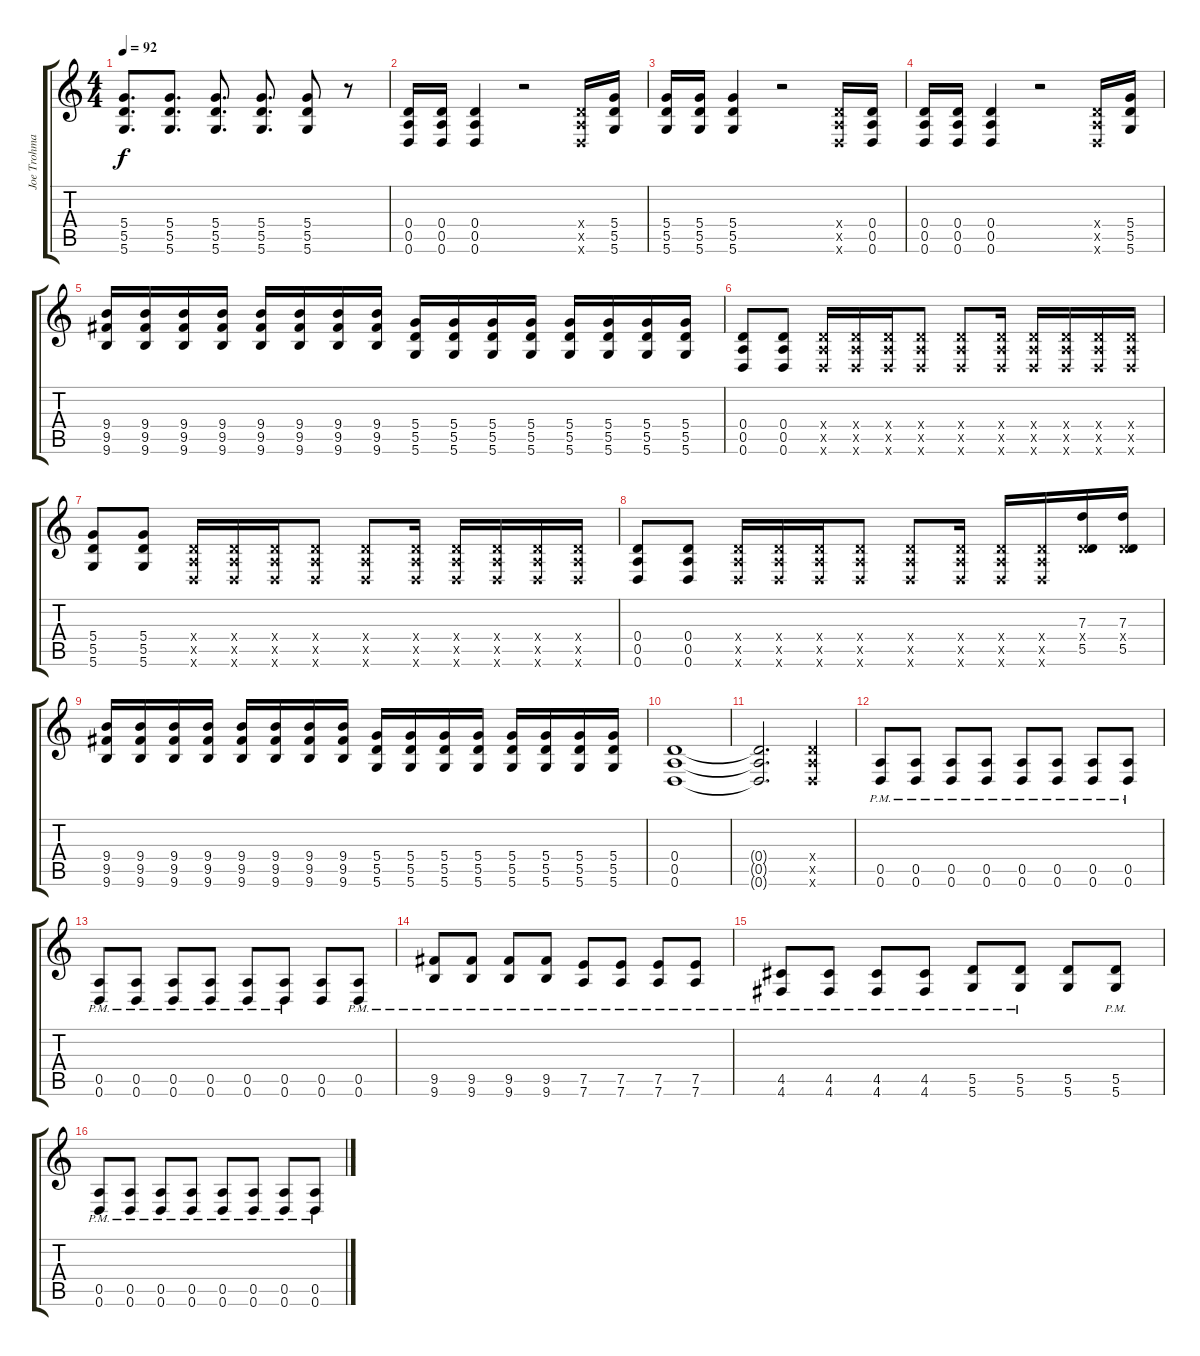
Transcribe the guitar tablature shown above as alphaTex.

\track ("Joe Trohman" "Joe Trohma") {instrument distortionguitar}
\staff {score tabs}
\tuning (E4 B3 G3 D3 A2 D2) {hide}
\ts (4 4)
\tempo 92
\clef g2
\ks c
(5.4 5.5 5.6).8{d dy f} (5.4 5.5 5.6).8{d} (5.4 5.5 5.6).8{d} (5.4 5.5 5.6).8{d} (5.4 5.5 5.6).8 r.8 |
(0.4 0.5 0.6).16 (0.4 0.5 0.6).16 (0.4 0.5 0.6).4 r.2 (0.4{x} 0.5{x} 0.6{x}).16 (5.4 5.5 5.6).16 |
(5.4 5.5 5.6).16 (5.4 5.5 5.6).16 (5.4 5.5 5.6).4 r.2 (0.4{x} 0.5{x} 0.6{x}).16 (0.4 0.5 0.6).16 |
(0.4 0.5 0.6).16 (0.4 0.5 0.6).16 (0.4 0.5 0.6).4 r.2 (0.4{x} 0.5{x} 0.6{x}).16 (5.4 5.5 5.6).16 |
(9.4 9.5 9.6).16 (9.4 9.5 9.6).16 (9.4 9.5 9.6).16 (9.4 9.5 9.6).16 (9.4 9.5 9.6).16 (9.4 9.5 9.6).16 (9.4 9.5 9.6).16 (9.4 9.5 9.6).16 (5.4 5.5 5.6).16 (5.4 5.5 5.6).16 (5.4 5.5 5.6).16 (5.4 5.5 5.6).16 (5.4 5.5 5.6).16 (5.4 5.5 5.6).16 (5.4 5.5 5.6).16 (5.4 5.5 5.6).16 |
(0.4 0.5 0.6).8 (0.4 0.5 0.6).8 (0.4{x} 0.5{x} 0.6{x}).16 (0.4{x} 0.5{x} 0.6{x}).16 (0.4{x} 0.5{x} 0.6{x}).16 (0.4{x} 0.5{x} 0.6{x}).8 (0.4{x} 0.5{x} 0.6{x}).8 (0.4{x} 0.5{x} 0.6{x}).16 (0.4{x} 0.5{x} 0.6{x}).16 (0.4{x} 0.5{x} 0.6{x}).16 (0.4{x} 0.5{x} 0.6{x}).16 (0.4{x} 0.5{x} 0.6{x}).16 |
(5.4 5.5 5.6).8 (5.4 5.5 5.6).8 (0.4{x} 0.5{x} 0.6{x}).16 (0.4{x} 0.5{x} 0.6{x}).16 (0.4{x} 0.5{x} 0.6{x}).16 (0.4{x} 0.5{x} 0.6{x}).8 (0.4{x} 0.5{x} 0.6{x}).8 (0.4{x} 0.5{x} 0.6{x}).16 (0.4{x} 0.5{x} 0.6{x}).16 (0.4{x} 0.5{x} 0.6{x}).16 (0.4{x} 0.5{x} 0.6{x}).16 (0.4{x} 0.5{x} 0.6{x}).16 |
(0.4 0.5 0.6).8 (0.4 0.5 0.6).8 (0.4{x} 0.5{x} 0.6{x}).16 (0.4{x} 0.5{x} 0.6{x}).16 (0.4{x} 0.5{x} 0.6{x}).16 (0.4{x} 0.5{x} 0.6{x}).8 (0.4{x} 0.5{x} 0.6{x}).8 (0.4{x} 0.5{x} 0.6{x}).16 (0.4{x} 0.5{x} 0.6{x}).16 (0.4{x} 0.5{x} 0.6{x}).16 (7.3 0.4{x} 5.5).16 (7.3 0.4{x} 5.5).16 |
(9.4 9.5 9.6).16 (9.4 9.5 9.6).16 (9.4 9.5 9.6).16 (9.4 9.5 9.6).16 (9.4 9.5 9.6).16 (9.4 9.5 9.6).16 (9.4 9.5 9.6).16 (9.4 9.5 9.6).16 (5.4 5.5 5.6).16 (5.4 5.5 5.6).16 (5.4 5.5 5.6).16 (5.4 5.5 5.6).16 (5.4 5.5 5.6).16 (5.4 5.5 5.6).16 (5.4 5.5 5.6).16 (5.4 5.5 5.6).16 |
(0.4 0.5 0.6).1{volume 10} |
(0.4{t} 0.5{t} 0.6{t}).2{d} (0.4{x} 0.5{x} 0.6{x}).4{volume 16} |
(0.5{pm} 0.6{pm}).8 (0.5{pm} 0.6{pm}).8 (0.5{pm} 0.6{pm}).8 (0.5{pm} 0.6{pm}).8 (0.5{pm} 0.6{pm}).8 (0.5{pm} 0.6{pm}).8 (0.5{pm} 0.6{pm}).8 (0.5{pm} 0.6{pm}).8 |
(0.5{pm} 0.6{pm}).8 (0.5{pm} 0.6{pm}).8 (0.5{pm} 0.6{pm}).8 (0.5{pm} 0.6{pm}).8 (0.5{pm} 0.6{pm}).8 (0.5{pm} 0.6{pm}).8 (0.5 0.6).8 (0.5{pm} 0.6{pm}).8 |
(9.5{pm} 9.6{pm}).8 (9.5{pm} 9.6{pm}).8 (9.5{pm} 9.6{pm}).8 (9.5{pm} 9.6{pm}).8 (7.5{pm} 7.6{pm}).8 (7.5{pm} 7.6{pm}).8 (7.5{pm} 7.6{pm}).8 (7.5{pm} 7.6{pm}).8 |
(4.5{pm} 4.6{pm}).8 (4.5{pm} 4.6{pm}).8 (4.5{pm} 4.6{pm}).8 (4.5{pm} 4.6{pm}).8 (5.5{pm} 5.6{pm}).8 (5.5{pm} 5.6{pm}).8 (5.5 5.6).8 (5.5{pm} 5.6{pm}).8 |
(0.5{pm} 0.6{pm}).8 (0.5{pm} 0.6{pm}).8 (0.5{pm} 0.6{pm}).8 (0.5{pm} 0.6{pm}).8 (0.5{pm} 0.6{pm}).8 (0.5{pm} 0.6{pm}).8 (0.5{pm} 0.6{pm}).8 (0.5{pm} 0.6{pm}).8
